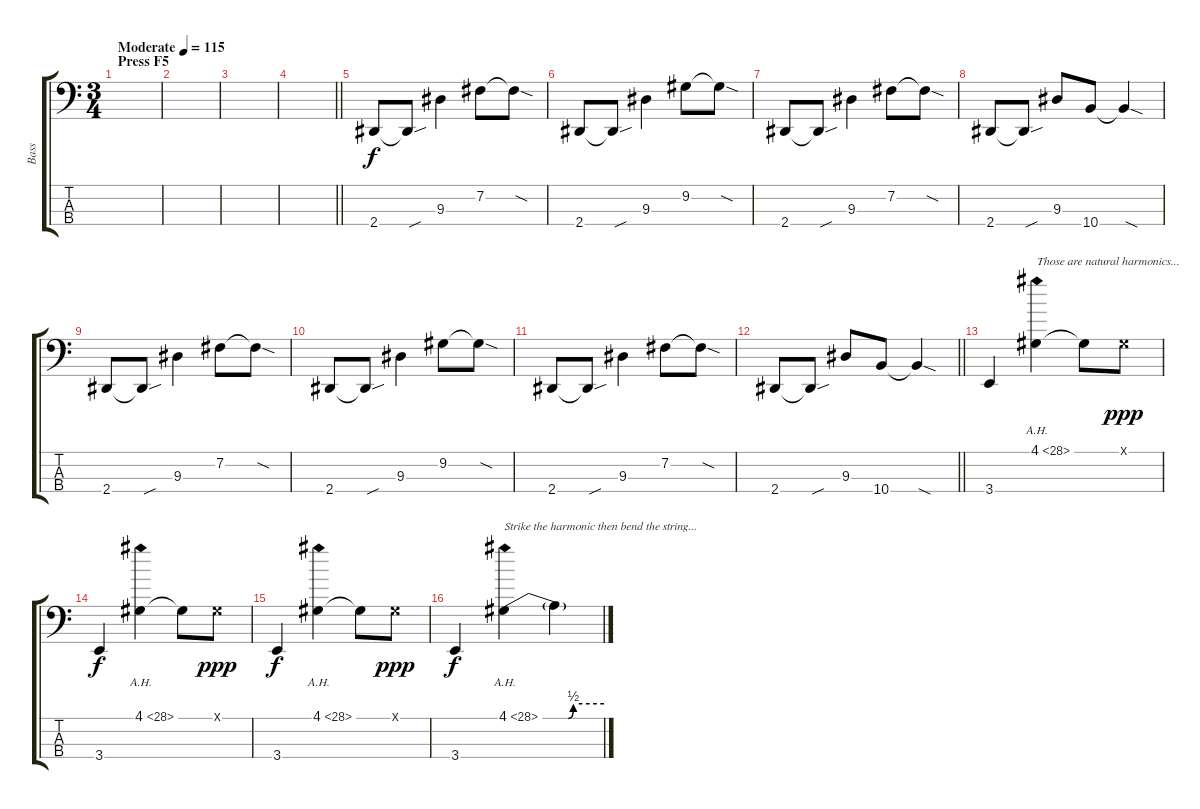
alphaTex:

\track ("Bass" "Bass") {instrument electricbassfinger}
\staff {score tabs}
\tuning (E2 B1 Gb1 Db1) {hide}
\ts (3 4)
\section ("" "Press F5")
\tempo (115 "Moderate")
\clef f4
\ks c
|
|
|
\barLineRight lightlight
|
\section ("" "")
2.4.8 2.4{sou t}.8 9.3.4 7.2.8 7.2{sod t}.8 |
2.4.8 2.4{sou t}.8 9.3.4 9.2.8 9.2{sod t}.8 |
2.4.8 2.4{sou t}.8 9.3.4 7.2.8 7.2{sod t}.8 |
2.4.8 2.4{sou t}.8 9.3.8 10.4.8 10.4{sod t}.4 |
2.4.8 2.4{sou t}.8 9.3.4 7.2.8 7.2{sod t}.8 |
2.4.8 2.4{sou t}.8 9.3.4 9.2.8 9.2{sod t}.8 |
2.4.8 2.4{sou t}.8 9.3.4 7.2.8 7.2{sod t}.8 |
\barLineRight lightlight
2.4.8 2.4{sou t}.8 9.3.8 10.4.8 10.4{sod t}.4 |
\section ("" "")
3.4.4{instrument overdrivenguitar} 4.1{ah 24}.4{txt "Those are natural harmonics..."} 4.1{t}.8 4.1{x}.8{dy ppp} |
3.4.4{dy f} 4.1{ah 24}.4 4.1{t}.8 4.1{x}.8{dy ppp} |
3.4.4{dy f} 4.1{ah 24}.4 4.1{t}.8 4.1{x}.8{dy ppp} |
3.4.4{dy f} 4.1{be (custom 0 0 25 0 30 2 60 2) ah 24}.4{txt "Strike the harmonic then bend the string..."} 4.1{t}.4
